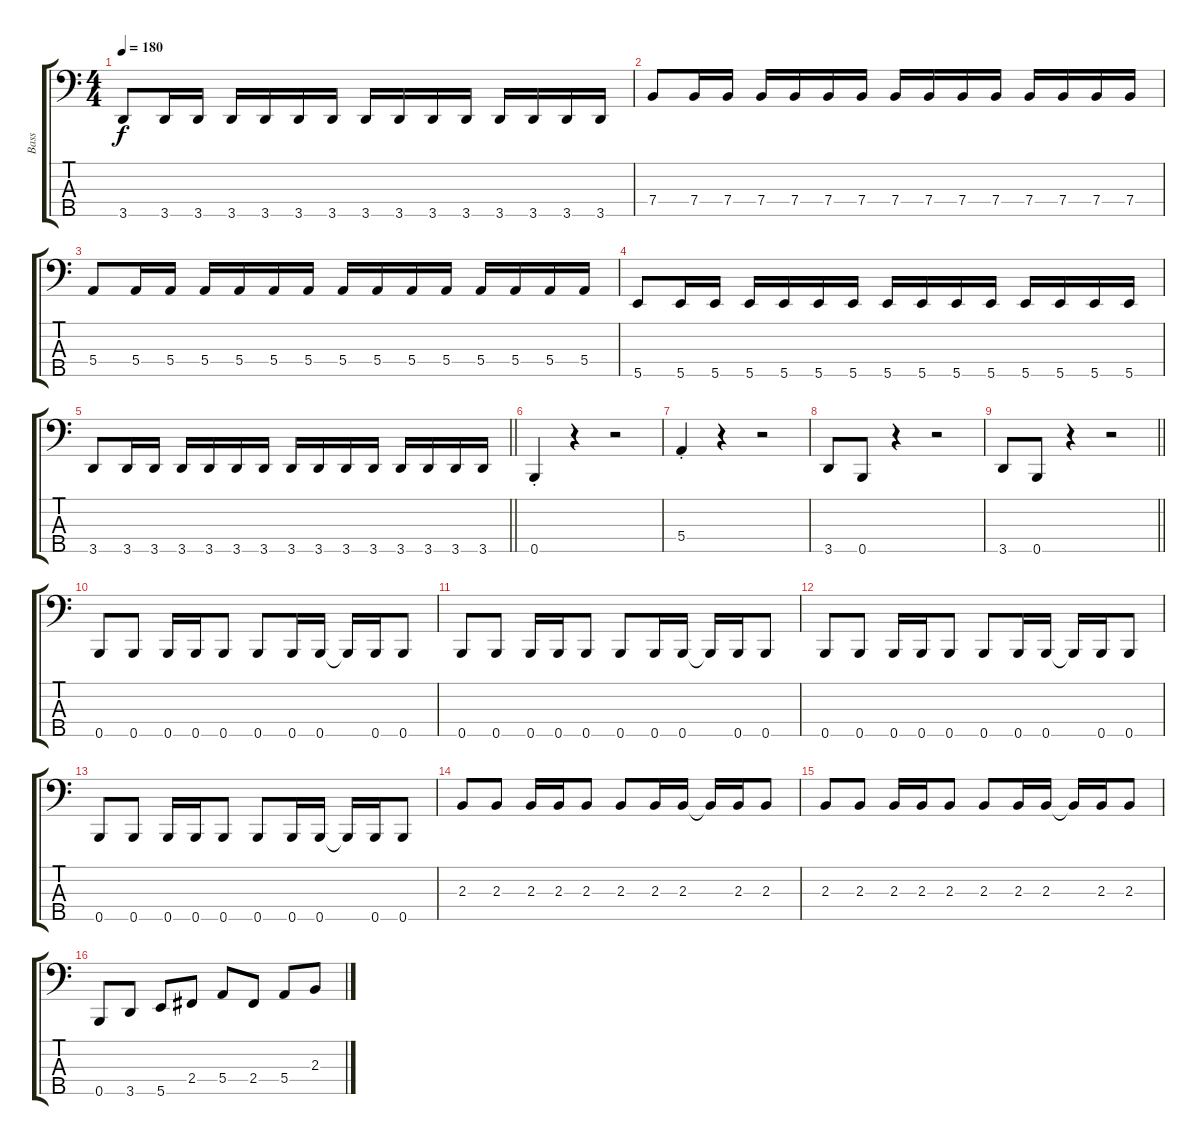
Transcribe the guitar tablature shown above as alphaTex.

\track ("Bass" "Bass") {instrument slapbass2}
\staff {score tabs}
\tuning (G2 D2 A1 E1 B0) {hide}
\ts (4 4)
\tempo 180
\clef f4
\ks c
3.5.8{dy f} 3.5.16 3.5.16 3.5.16 3.5.16 3.5.16 3.5.16 3.5.16 3.5.16 3.5.16 3.5.16 3.5.16 3.5.16 3.5.16 3.5.16 |
7.4.8 7.4.16 7.4.16 7.4.16 7.4.16 7.4.16 7.4.16 7.4.16 7.4.16 7.4.16 7.4.16 7.4.16 7.4.16 7.4.16 7.4.16 |
5.4.8 5.4.16 5.4.16 5.4.16 5.4.16 5.4.16 5.4.16 5.4.16 5.4.16 5.4.16 5.4.16 5.4.16 5.4.16 5.4.16 5.4.16 |
5.5.8 5.5.16 5.5.16 5.5.16 5.5.16 5.5.16 5.5.16 5.5.16 5.5.16 5.5.16 5.5.16 5.5.16 5.5.16 5.5.16 5.5.16 |
\barLineRight lightlight
3.5.8 3.5.16 3.5.16 3.5.16 3.5.16 3.5.16 3.5.16 3.5.16 3.5.16 3.5.16 3.5.16 3.5.16 3.5.16 3.5.16 3.5.16 |
0.5{st}.4 r.4 r.2 |
5.4{st}.4 r.4 r.2 |
3.5.8 0.5.8 r.4 r.2 |
\barLineRight lightlight
3.5.8 0.5.8 r.4 r.2 |
0.5.8 0.5.8 0.5.16 0.5.16 0.5.8 0.5.8 0.5.16 0.5.16 0.5{t}.16 0.5.16 0.5.8 |
0.5.8 0.5.8 0.5.16 0.5.16 0.5.8 0.5.8 0.5.16 0.5.16 0.5{t}.16 0.5.16 0.5.8 |
0.5.8 0.5.8 0.5.16 0.5.16 0.5.8 0.5.8 0.5.16 0.5.16 0.5{t}.16 0.5.16 0.5.8 |
0.5.8 0.5.8 0.5.16 0.5.16 0.5.8 0.5.8 0.5.16 0.5.16 0.5{t}.16 0.5.16 0.5.8 |
2.3.8 2.3.8 2.3.16 2.3.16 2.3.8 2.3.8 2.3.16 2.3.16 2.3{t}.16 2.3.16 2.3.8 |
2.3.8 2.3.8 2.3.16 2.3.16 2.3.8 2.3.8 2.3.16 2.3.16 2.3{t}.16 2.3.16 2.3.8 |
0.5.8 3.5.8 5.5.8 2.4.8 5.4.8 2.4.8 5.4.8 2.3.8
